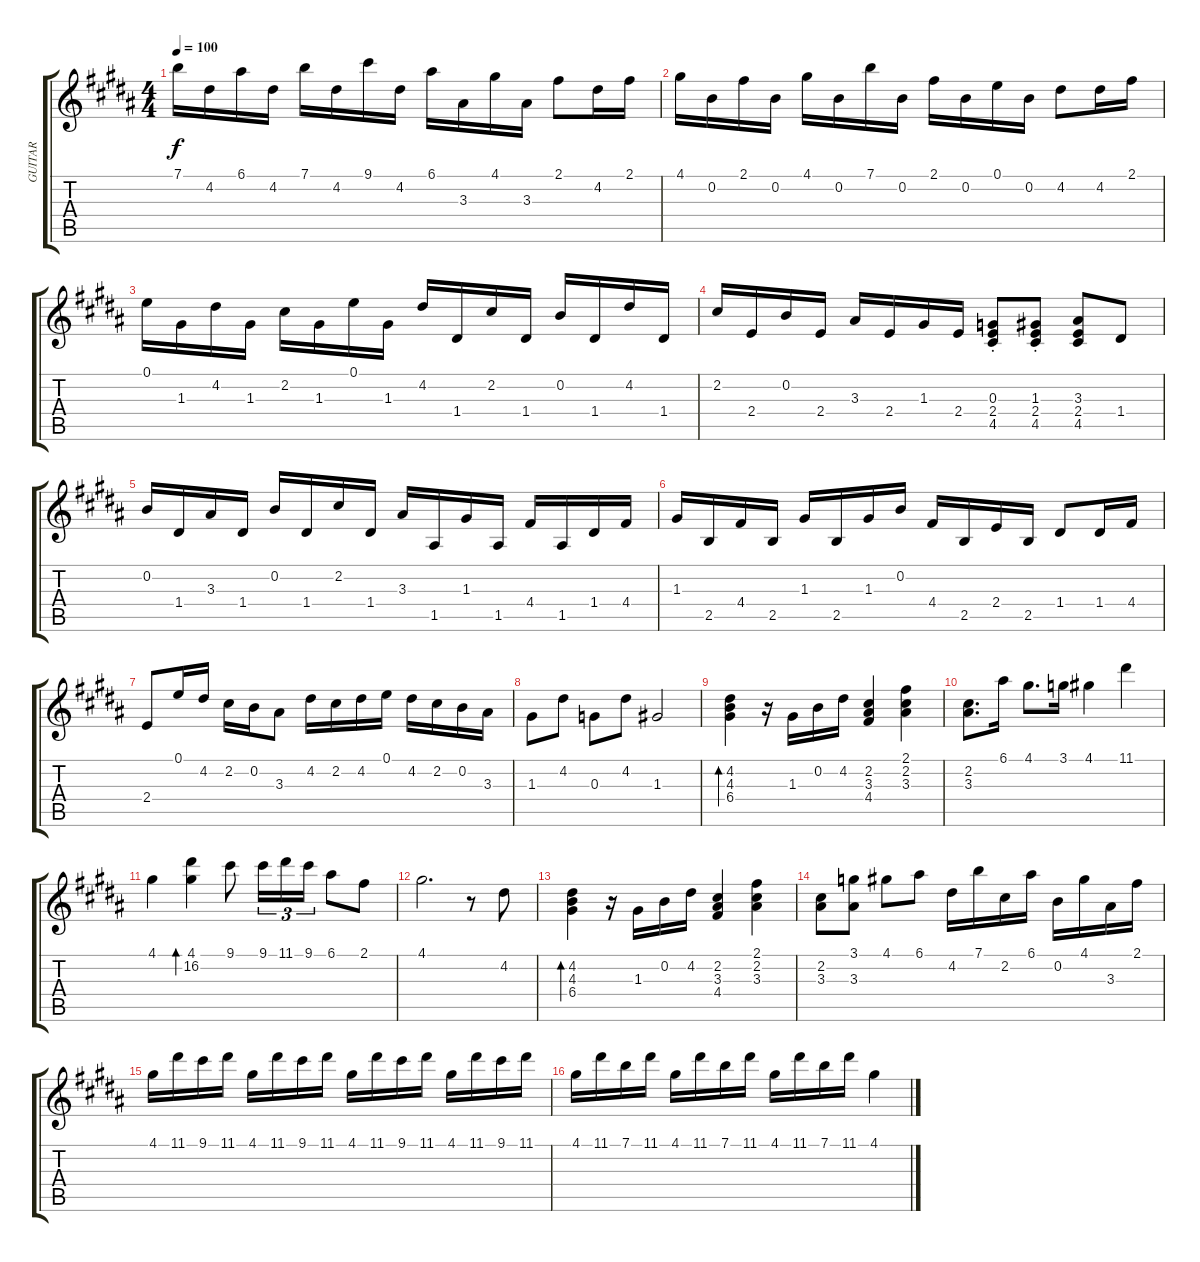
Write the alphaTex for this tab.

\track ("GUITAR" "GUITAR") {instrument electricguitarclean}
\staff {score tabs}
\tuning (E4 B3 G3 D3 A2 E2) {hide}
\ts (4 4)
\tempo 100
\clef g2
\ks b
7.1.16{dy f} 4.2.16 6.1.16 4.2.16 7.1.16 4.2.16 9.1.16 4.2.16 6.1.16 3.3.16 4.1.16 3.3.16 2.1.8 4.2.16 2.1.16 |
4.1.16 0.2.16 2.1.16 0.2.16 4.1.16 0.2.16 7.1.16 0.2.16 2.1.16 0.2.16 0.1.16 0.2.16 4.2.8 4.2.16 2.1.16 |
0.1.16 1.3.16 4.2.16 1.3.16 2.2.16 1.3.16 0.1.16 1.3.16 4.2.16 1.4.16 2.2.16 1.4.16 0.2.16 1.4.16 4.2.16 1.4.16 |
2.2.16 2.4.16 0.2.16 2.4.16 3.3.16 2.4.16 1.3.16 2.4.16 (0.3{st} 2.4{st} 4.5{st}).8 (1.3{st} 2.4{st} 4.5{st}).8 (3.3 2.4 4.5).8 1.4.8 |
0.2.16 1.4.16 3.3.16 1.4.16 0.2.16 1.4.16 2.2.16 1.4.16 3.3.16 1.5.16 1.3.16 1.5.16 4.4.16 1.5.16 1.4.16 4.4.16 |
1.3.16 2.5.16 4.4.16 2.5.16 1.3.16 2.5.16 1.3.16 0.2.16 4.4.16 2.5.16 2.4.16 2.5.16 1.4.8 1.4.16 4.4.16 |
2.4.8{beam Up} 0.1.16{beam Up} 4.2.16{beam Up} 2.2.16 0.2.16 3.3.8 4.2.16 2.2.16 4.2.16 0.1.16 4.2.16 2.2.16 0.2.16 3.3.16 |
1.3.8 4.2.8 0.3.8 4.2.8 1.3.2 |
(4.2 4.3 6.4).4{bd 240} r.16 1.3.16 0.2.16 4.2.16 (2.2 3.3 4.4).4 (2.1 2.2 3.3).4 |
(2.2 3.3).8{d} 6.1.16 4.1.8{d} 3.1.16 4.1.4 11.1.4 |
4.1.4 (4.1 16.2).4{bd 240} 9.1.8 9.1.16{tu (3 2)} 11.1.16{tu (3 2)} 9.1.16{tu (3 2)} 6.1.8 2.1.8 |
4.1.2{d} r.8 4.2.8 |
(4.2 4.3 6.4).4{bd 240} r.16 1.3.16 0.2.16 4.2.16 (2.2 3.3 4.4).4 (2.1 2.2 3.3).4 |
(2.2 3.3).8 (3.1 3.3).8 4.1.8 6.1.8 4.2.16 7.1.16 2.2.16 6.1.16 0.2.16 4.1.16 3.3.16 2.1.16 |
4.1.16 11.1.16 9.1.16 11.1.16 4.1.16 11.1.16 9.1.16 11.1.16 4.1.16 11.1.16 9.1.16 11.1.16 4.1.16 11.1.16 9.1.16 11.1.16 |
4.1.16 11.1.16 7.1.16 11.1.16 4.1.16 11.1.16 7.1.16 11.1.16 4.1.16 11.1.16 7.1.16 11.1.16 4.1.4
